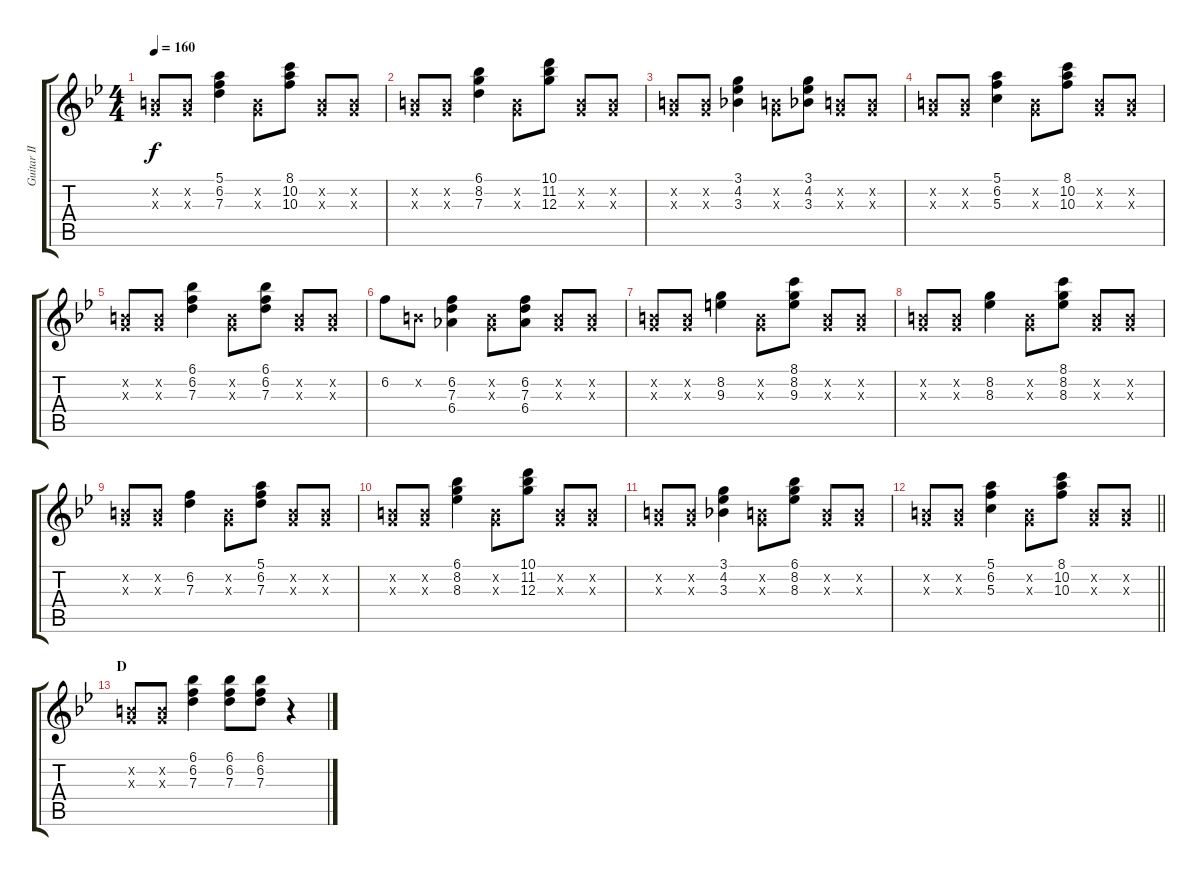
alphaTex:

\track ("Guitar II (Nakano Azusa)" "Guitar II ") {instrument electricguitarclean}
\staff {score tabs}
\tuning (E4 B3 G3 D3 A2 E2) {hide}
\ts (4 4)
\tempo 160
\clef g2
\ks bb
(0.2{x} 0.3{x}).8{dy f} (0.2{x} 0.3{x}).8 (5.1 6.2 7.3).4 (0.2{x} 0.3{x}).8 (8.1 10.2 10.3).8 (0.2{x} 0.3{x}).8 (0.2{x} 0.3{x}).8 |
(0.2{x} 0.3{x}).8 (0.2{x} 0.3{x}).8 (6.1 8.2 7.3).4 (0.2{x} 0.3{x}).8 (10.1 11.2 12.3).8 (0.2{x} 0.3{x}).8 (0.2{x} 0.3{x}).8 |
(0.2{x} 0.3{x}).8 (0.2{x} 0.3{x}).8 (3.1 4.2 3.3).4 (0.2{x} 0.3{x}).8 (3.1 4.2 3.3).8 (0.2{x} 0.3{x}).8 (0.2{x} 0.3{x}).8 |
(0.2{x} 0.3{x}).8 (0.2{x} 0.3{x}).8 (5.1 6.2 5.3).4 (0.2{x} 0.3{x}).8 (8.1 10.2 10.3).8 (0.2{x} 0.3{x}).8 (0.2{x} 0.3{x}).8 |
(0.2{x} 0.3{x}).8 (0.2{x} 0.3{x}).8 (6.1 6.2 7.3).4 (0.2{x} 0.3{x}).8 (6.1 6.2 7.3).8 (0.2{x} 0.3{x}).8 (0.2{x} 0.3{x}).8 |
6.2.8 0.2{x}.8 (6.2 7.3 6.4).4 (0.2{x} 0.3{x}).8 (6.2 7.3 6.4).8 (0.2{x} 0.3{x}).8 (0.2{x} 0.3{x}).8 |
(0.2{x} 0.3{x}).8 (0.2{x} 0.3{x}).8 (8.2 9.3).4 (0.2{x} 0.3{x}).8 (8.1 8.2 9.3).8 (0.2{x} 0.3{x}).8 (0.2{x} 0.3{x}).8 |
(0.2{x} 0.3{x}).8 (0.2{x} 0.3{x}).8 (8.2 8.3).4 (0.2{x} 0.3{x}).8 (8.1 8.2 8.3).8 (0.2{x} 0.3{x}).8 (0.2{x} 0.3{x}).8 |
(0.2{x} 0.3{x}).8 (0.2{x} 0.3{x}).8 (6.2 7.3).4 (0.2{x} 0.3{x}).8 (5.1 6.2 7.3).8 (0.2{x} 0.3{x}).8 (0.2{x} 0.3{x}).8 |
(0.2{x} 0.3{x}).8 (0.2{x} 0.3{x}).8 (6.1 8.2 8.3).4 (0.2{x} 0.3{x}).8 (10.1 11.2 12.3).8 (0.2{x} 0.3{x}).8 (0.2{x} 0.3{x}).8 |
(0.2{x} 0.3{x}).8 (0.2{x} 0.3{x}).8 (3.1 4.2 3.3).4 (0.2{x} 0.3{x}).8 (6.1 8.2 8.3).8 (0.2{x} 0.3{x}).8 (0.2{x} 0.3{x}).8 |
\barLineRight lightlight
(0.2{x} 0.3{x}).8 (0.2{x} 0.3{x}).8 (5.1 6.2 5.3).4 (0.2{x} 0.3{x}).8 (8.1 10.2 10.3).8 (0.2{x} 0.3{x}).8 (0.2{x} 0.3{x}).8 |
\section ("" "D")
(0.2{x} 0.3{x}).8 (0.2{x} 0.3{x}).8 (6.1 6.2 7.3).4 (6.1 6.2 7.3).8 (6.1 6.2 7.3).8 r.4
